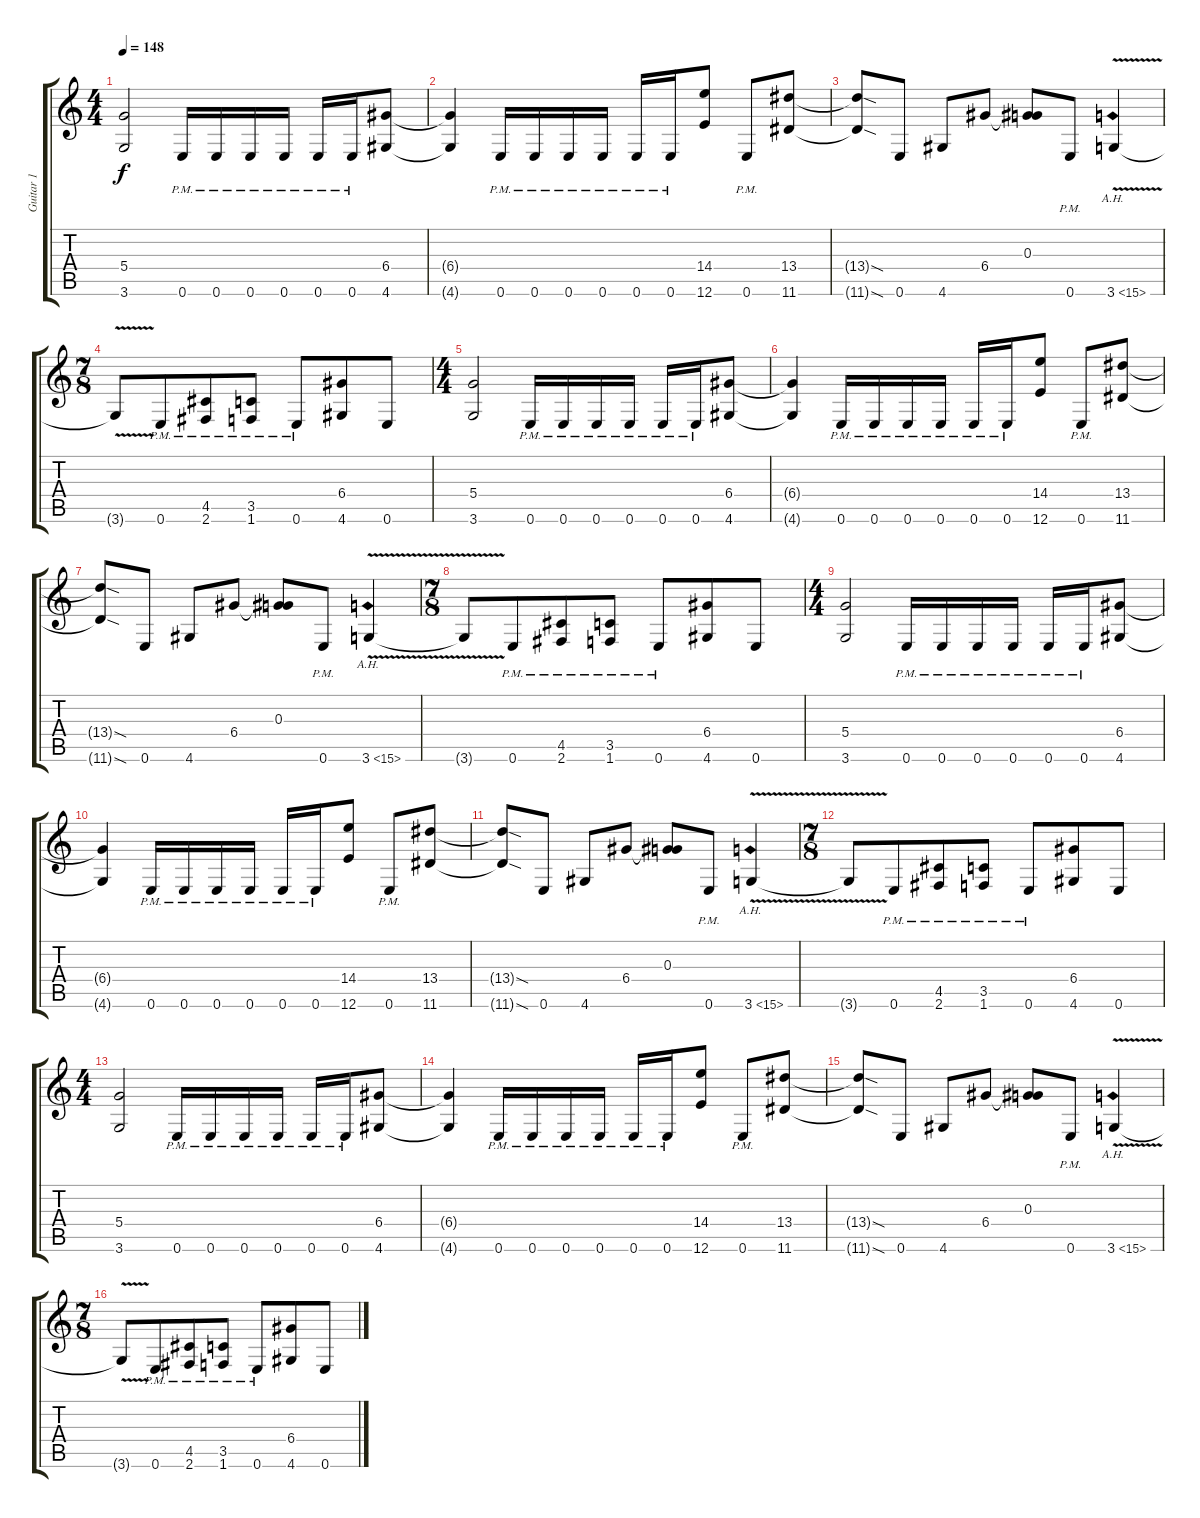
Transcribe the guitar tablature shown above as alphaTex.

\track ("Guitar 1" "Guitar 1") {instrument distortionguitar}
\staff {score tabs}
\tuning (E4 B3 G3 D3 A2 E2) {hide}
\ts (4 4)
\tempo 148
\clef g2
\ks c
(5.4 3.6).2{dy f} 0.6{pm}.16 0.6{pm}.16 0.6{pm}.16 0.6{pm}.16 0.6{pm}.16 0.6{pm}.16 (6.4 4.6).8 |
(6.4{t} 4.6{t}).4 0.6{pm}.16 0.6{pm}.16 0.6{pm}.16 0.6{pm}.16 0.6{pm}.16 0.6{pm}.16 (14.4 12.6).8 0.6{pm}.8 (13.4 11.6).8 |
(13.4{sod t} 11.6{sod t}).8 0.6.8 4.6.8 6.4.8 (0.3 6.4{t}).8 0.6{pm}.8 3.6{ah 12 v}.4 |
\ts (7 8)
3.6{t}.8 0.6{pm}.8 (4.5{pm} 2.6{pm}).8 (3.5{pm} 1.6{pm}).8 0.6{pm}.8 (6.4 4.6).8 0.6.8 |
\ts (4 4)
(5.4 3.6).2 0.6{pm}.16 0.6{pm}.16 0.6{pm}.16 0.6{pm}.16 0.6{pm}.16 0.6{pm}.16 (6.4 4.6).8 |
(6.4{t} 4.6{t}).4 0.6{pm}.16 0.6{pm}.16 0.6{pm}.16 0.6{pm}.16 0.6{pm}.16 0.6{pm}.16 (14.4 12.6).8 0.6{pm}.8 (13.4 11.6).8 |
(13.4{sod t} 11.6{sod t}).8 0.6.8 4.6.8 6.4.8 (0.3 6.4{t}).8 0.6{pm}.8 3.6{ah 12 v}.4 |
\ts (7 8)
3.6{t}.8 0.6{pm}.8 (4.5{pm} 2.6{pm}).8 (3.5{pm} 1.6{pm}).8 0.6{pm}.8 (6.4 4.6).8 0.6.8 |
\ts (4 4)
(5.4 3.6).2 0.6{pm}.16 0.6{pm}.16 0.6{pm}.16 0.6{pm}.16 0.6{pm}.16 0.6{pm}.16 (6.4 4.6).8 |
(6.4{t} 4.6{t}).4 0.6{pm}.16 0.6{pm}.16 0.6{pm}.16 0.6{pm}.16 0.6{pm}.16 0.6{pm}.16 (14.4 12.6).8 0.6{pm}.8 (13.4 11.6).8 |
(13.4{sod t} 11.6{sod t}).8 0.6.8 4.6.8 6.4.8 (0.3 6.4{t}).8 0.6{pm}.8 3.6{ah 12 v}.4 |
\ts (7 8)
3.6{t}.8 0.6{pm}.8 (4.5{pm} 2.6{pm}).8 (3.5{pm} 1.6{pm}).8 0.6{pm}.8 (6.4 4.6).8 0.6.8 |
\ts (4 4)
(5.4 3.6).2 0.6{pm}.16 0.6{pm}.16 0.6{pm}.16 0.6{pm}.16 0.6{pm}.16 0.6{pm}.16 (6.4 4.6).8 |
(6.4{t} 4.6{t}).4 0.6{pm}.16 0.6{pm}.16 0.6{pm}.16 0.6{pm}.16 0.6{pm}.16 0.6{pm}.16 (14.4 12.6).8 0.6{pm}.8 (13.4 11.6).8 |
(13.4{sod t} 11.6{sod t}).8 0.6.8 4.6.8 6.4.8 (0.3 6.4{t}).8 0.6{pm}.8 3.6{ah 12 v}.4 |
\ts (7 8)
3.6{t}.8 0.6{pm}.8 (4.5{pm} 2.6{pm}).8 (3.5{pm} 1.6{pm}).8 0.6{pm}.8 (6.4 4.6).8 0.6.8
